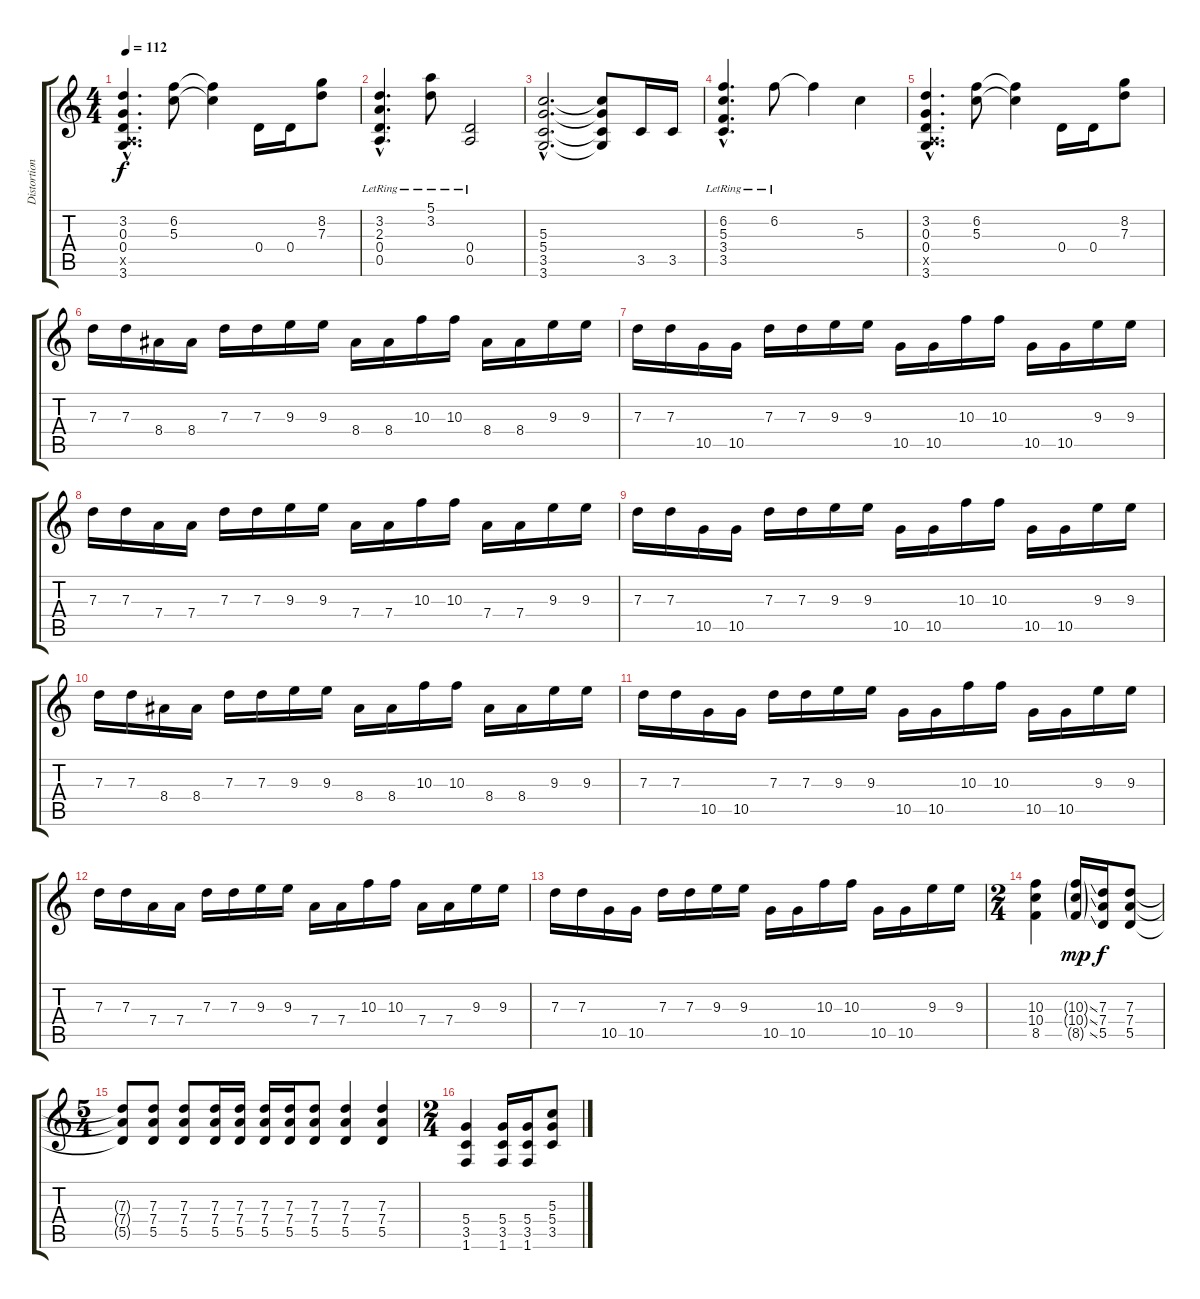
\track ("Distortion Guitar" "Distortion") {instrument distortionguitar}
\staff {score tabs}
\tuning (E4 B3 G3 D3 A2 E2) {hide}
\ts (4 4)
\tempo 112
\clef g2
\ks c
(3.2{hac} 0.3{hac} 0.4{hac} 0.5{hac x} 3.6{hac}).4{d dy f} (6.2 5.3).8 (6.2{t} 5.3{t}).4 0.4.16 0.4.16 (8.2 7.3).8 |
(3.2{hac lr} 2.3{hac lr} 0.4{hac lr} 0.5{hac lr}).4{d} (5.1{lr} 3.2{lr}).8 (0.4{lr} 0.5{lr}).2 |
(5.3{hac} 5.4{hac} 3.5{hac} 3.6{hac}).2{d} (5.3{t} 5.4{t} 3.5{t} 3.6{t}).8 3.5.16 3.5.16 |
(6.2{hac lr} 5.3{hac lr} 3.4{hac lr} 3.5{hac lr}).4{d} 6.2{lr}.8 6.2{t}.4 5.3.4 |
(3.2{hac} 0.3{hac} 0.4{hac} 0.5{hac x} 3.6{hac}).4{d} (6.2 5.3).8 (6.2{t} 5.3{t}).4 0.4.16 0.4.16 (8.2 7.3).8 |
7.3.16 7.3.16 8.4.16 8.4.16 7.3.16 7.3.16 9.3.16 9.3.16 8.4.16 8.4.16 10.3.16 10.3.16 8.4.16 8.4.16 9.3.16 9.3.16 |
7.3.16 7.3.16 10.5.16 10.5.16 7.3.16 7.3.16 9.3.16 9.3.16 10.5.16 10.5.16 10.3.16 10.3.16 10.5.16 10.5.16 9.3.16 9.3.16 |
7.3.16 7.3.16 7.4.16 7.4.16 7.3.16 7.3.16 9.3.16 9.3.16 7.4.16 7.4.16 10.3.16 10.3.16 7.4.16 7.4.16 9.3.16 9.3.16 |
7.3.16 7.3.16 10.5.16 10.5.16 7.3.16 7.3.16 9.3.16 9.3.16 10.5.16 10.5.16 10.3.16 10.3.16 10.5.16 10.5.16 9.3.16 9.3.16 |
7.3.16 7.3.16 8.4.16 8.4.16 7.3.16 7.3.16 9.3.16 9.3.16 8.4.16 8.4.16 10.3.16 10.3.16 8.4.16 8.4.16 9.3.16 9.3.16 |
7.3.16 7.3.16 10.5.16 10.5.16 7.3.16 7.3.16 9.3.16 9.3.16 10.5.16 10.5.16 10.3.16 10.3.16 10.5.16 10.5.16 9.3.16 9.3.16 |
7.3.16 7.3.16 7.4.16 7.4.16 7.3.16 7.3.16 9.3.16 9.3.16 7.4.16 7.4.16 10.3.16 10.3.16 7.4.16 7.4.16 9.3.16 9.3.16 |
7.3.16 7.3.16 10.5.16 10.5.16 7.3.16 7.3.16 9.3.16 9.3.16 10.5.16 10.5.16 10.3.16 10.3.16 10.5.16 10.5.16 9.3.16 9.3.16 |
\ts (2 4)
(10.3 10.4 8.5).4 (10.3{ss g} 10.4{ss g} 8.5{ss g}).16{dy mp} (7.3 7.4 5.5).16{dy f} (7.3 7.4 5.5).8 |
\ts (5 4)
(7.3{t} 7.4{t} 5.5{t}).8 (7.3 7.4 5.5).8 (7.3 7.4 5.5).8 (7.3 7.4 5.5).16 (7.3 7.4 5.5).16 (7.3 7.4 5.5).16 (7.3 7.4 5.5).16 (7.3 7.4 5.5).8 (7.3 7.4 5.5).4 (7.3 7.4 5.5).4 |
\ts (2 4)
(5.4 3.5 1.6).4 (5.4 3.5 1.6).16 (5.4 3.5 1.6).16 (5.3 5.4 3.5).8
